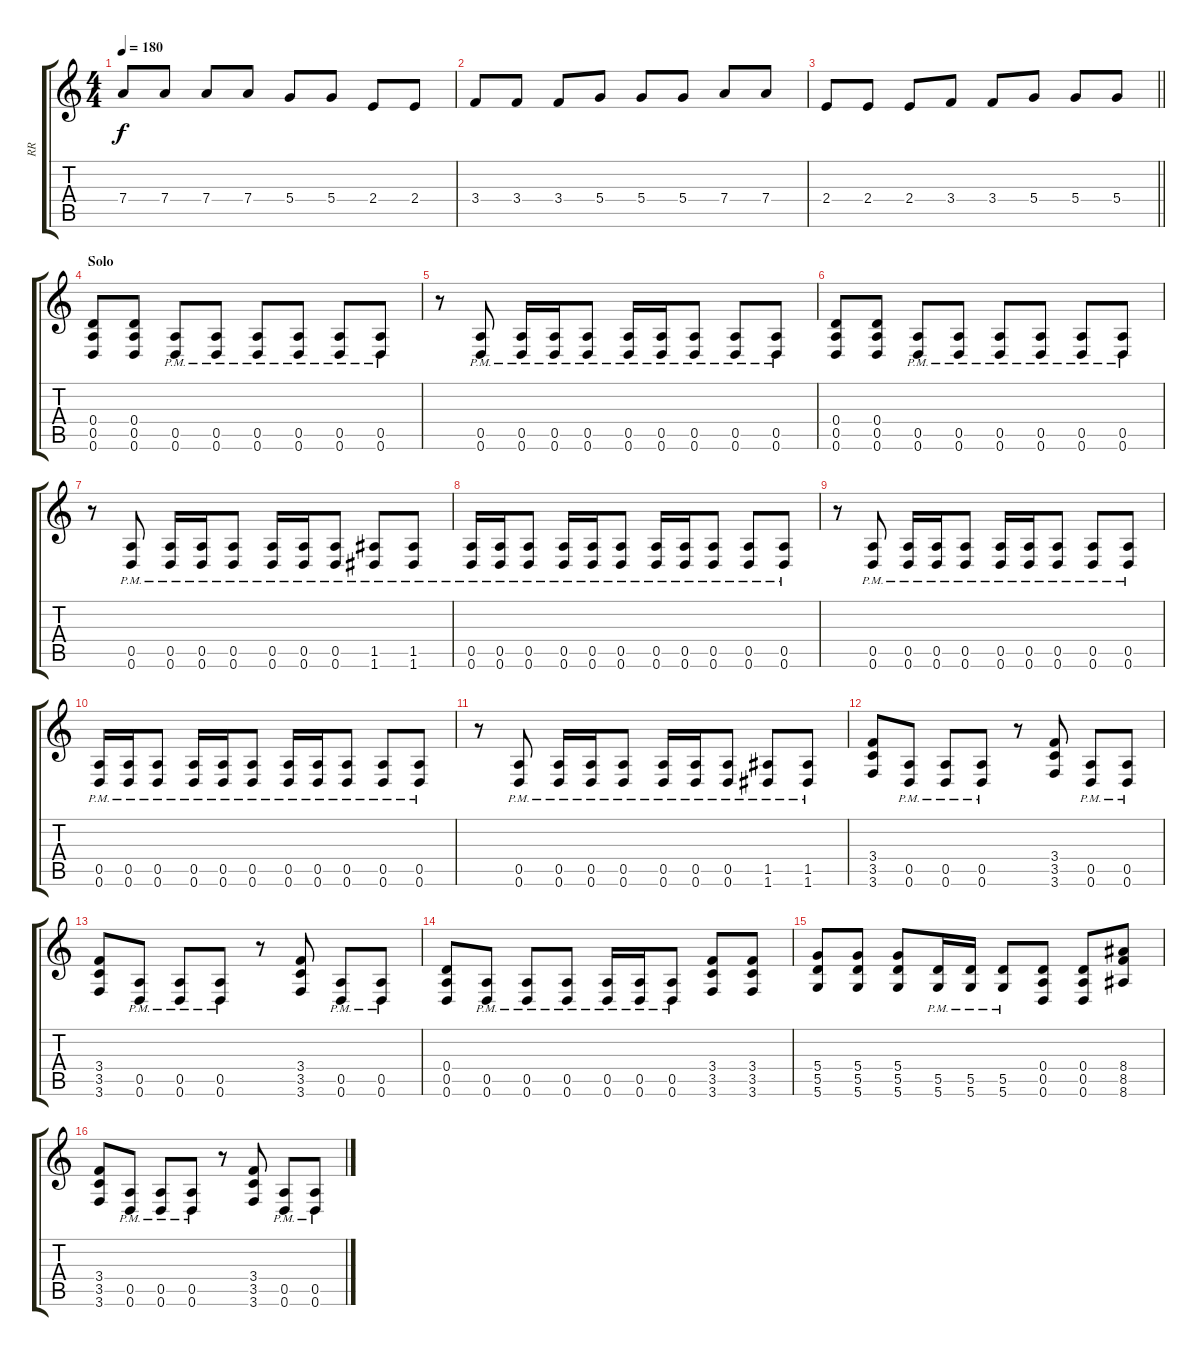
\track ("RR" "RR") {instrument overdrivenguitar}
\staff {score tabs}
\tuning (E4 B3 G3 D3 A2 D2) {hide}
\ts (4 4)
\tempo 180
\clef g2
\ks c
7.4.8{dy f} 7.4.8 7.4.8 7.4.8 5.4.8 5.4.8 2.4.8 2.4.8 |
3.4.8 3.4.8 3.4.8 5.4.8 5.4.8 5.4.8 7.4.8 7.4.8 |
\barLineRight lightlight
2.4.8 2.4.8 2.4.8 3.4.8 3.4.8 5.4.8 5.4.8 5.4.8 |
\section ("" "Solo")
(0.4 0.5 0.6).8 (0.4 0.5 0.6).8 (0.5{pm} 0.6{pm}).8 (0.5{pm} 0.6{pm}).8 (0.5{pm} 0.6{pm}).8 (0.5{pm} 0.6{pm}).8 (0.5{pm} 0.6{pm}).8 (0.5{pm} 0.6{pm}).8 |
r.8 (0.5{pm} 0.6{pm}).8 (0.5{pm} 0.6{pm}).16 (0.5{pm} 0.6{pm}).16 (0.5{pm} 0.6{pm}).8 (0.5{pm} 0.6{pm}).16 (0.5{pm} 0.6{pm}).16 (0.5{pm} 0.6{pm}).8 (0.5{pm} 0.6{pm}).8 (0.5{pm} 0.6{pm}).8 |
(0.4 0.5 0.6).8 (0.4 0.5 0.6).8 (0.5{pm} 0.6{pm}).8 (0.5{pm} 0.6{pm}).8 (0.5{pm} 0.6{pm}).8 (0.5{pm} 0.6{pm}).8 (0.5{pm} 0.6{pm}).8 (0.5{pm} 0.6{pm}).8 |
r.8 (0.5{pm} 0.6{pm}).8 (0.5{pm} 0.6{pm}).16 (0.5{pm} 0.6{pm}).16 (0.5{pm} 0.6{pm}).8 (0.5{pm} 0.6{pm}).16 (0.5{pm} 0.6{pm}).16 (0.5{pm} 0.6{pm}).8 (1.5{pm} 1.6{pm}).8 (1.5{pm} 1.6{pm}).8 |
(0.5{pm} 0.6{pm}).16 (0.5{pm} 0.6{pm}).16 (0.5{pm} 0.6{pm}).8 (0.5{pm} 0.6{pm}).16 (0.5{pm} 0.6{pm}).16 (0.5{pm} 0.6{pm}).8 (0.5{pm} 0.6{pm}).16 (0.5{pm} 0.6{pm}).16 (0.5{pm} 0.6{pm}).8 (0.5{pm} 0.6{pm}).8 (0.5{pm} 0.6{pm}).8 |
r.8 (0.5{pm} 0.6{pm}).8 (0.5{pm} 0.6{pm}).16 (0.5{pm} 0.6{pm}).16 (0.5{pm} 0.6{pm}).8 (0.5{pm} 0.6{pm}).16 (0.5{pm} 0.6{pm}).16 (0.5{pm} 0.6{pm}).8 (0.5{pm} 0.6{pm}).8 (0.5{pm} 0.6{pm}).8 |
(0.5{pm} 0.6{pm}).16 (0.5{pm} 0.6{pm}).16 (0.5{pm} 0.6{pm}).8 (0.5{pm} 0.6{pm}).16 (0.5{pm} 0.6{pm}).16 (0.5{pm} 0.6{pm}).8 (0.5{pm} 0.6{pm}).16 (0.5{pm} 0.6{pm}).16 (0.5{pm} 0.6{pm}).8 (0.5{pm} 0.6{pm}).8 (0.5{pm} 0.6{pm}).8 |
r.8 (0.5{pm} 0.6{pm}).8 (0.5{pm} 0.6{pm}).16 (0.5{pm} 0.6{pm}).16 (0.5{pm} 0.6{pm}).8 (0.5{pm} 0.6{pm}).16 (0.5{pm} 0.6{pm}).16 (0.5{pm} 0.6{pm}).8 (1.5{pm} 1.6{pm}).8 (1.5{pm} 1.6{pm}).8 |
(3.4 3.5 3.6).8 (0.5{pm} 0.6{pm}).8 (0.5{pm} 0.6{pm}).8 (0.5{pm} 0.6{pm}).8 r.8 (3.4 3.5 3.6).8 (0.5{pm} 0.6{pm}).8 (0.5{pm} 0.6{pm}).8 |
(3.4 3.5 3.6).8 (0.5{pm} 0.6{pm}).8 (0.5{pm} 0.6{pm}).8 (0.5{pm} 0.6{pm}).8 r.8 (3.4 3.5 3.6).8 (0.5{pm} 0.6{pm}).8 (0.5{pm} 0.6{pm}).8 |
(0.4 0.5 0.6).8 (0.5{pm} 0.6{pm}).8 (0.5{pm} 0.6{pm}).8 (0.5{pm} 0.6{pm}).8 (0.5{pm} 0.6{pm}).16 (0.5{pm} 0.6{pm}).16 (0.5{pm} 0.6{pm}).8 (3.4 3.5 3.6).8 (3.4 3.5 3.6).8 |
(5.4 5.5 5.6).8 (5.4 5.5 5.6).8 (5.4 5.5 5.6).8 (5.5{pm} 5.6{pm}).16 (5.5{pm} 5.6{pm}).16 (5.5{pm} 5.6{pm}).8 (0.4 0.5 0.6).8 (0.4 0.5 0.6).8 (8.4 8.5 8.6).8 |
(3.4 3.5 3.6).8 (0.5{pm} 0.6{pm}).8 (0.5{pm} 0.6{pm}).8 (0.5{pm} 0.6{pm}).8 r.8 (3.4 3.5 3.6).8 (0.5{pm} 0.6{pm}).8 (0.5{pm} 0.6{pm}).8
